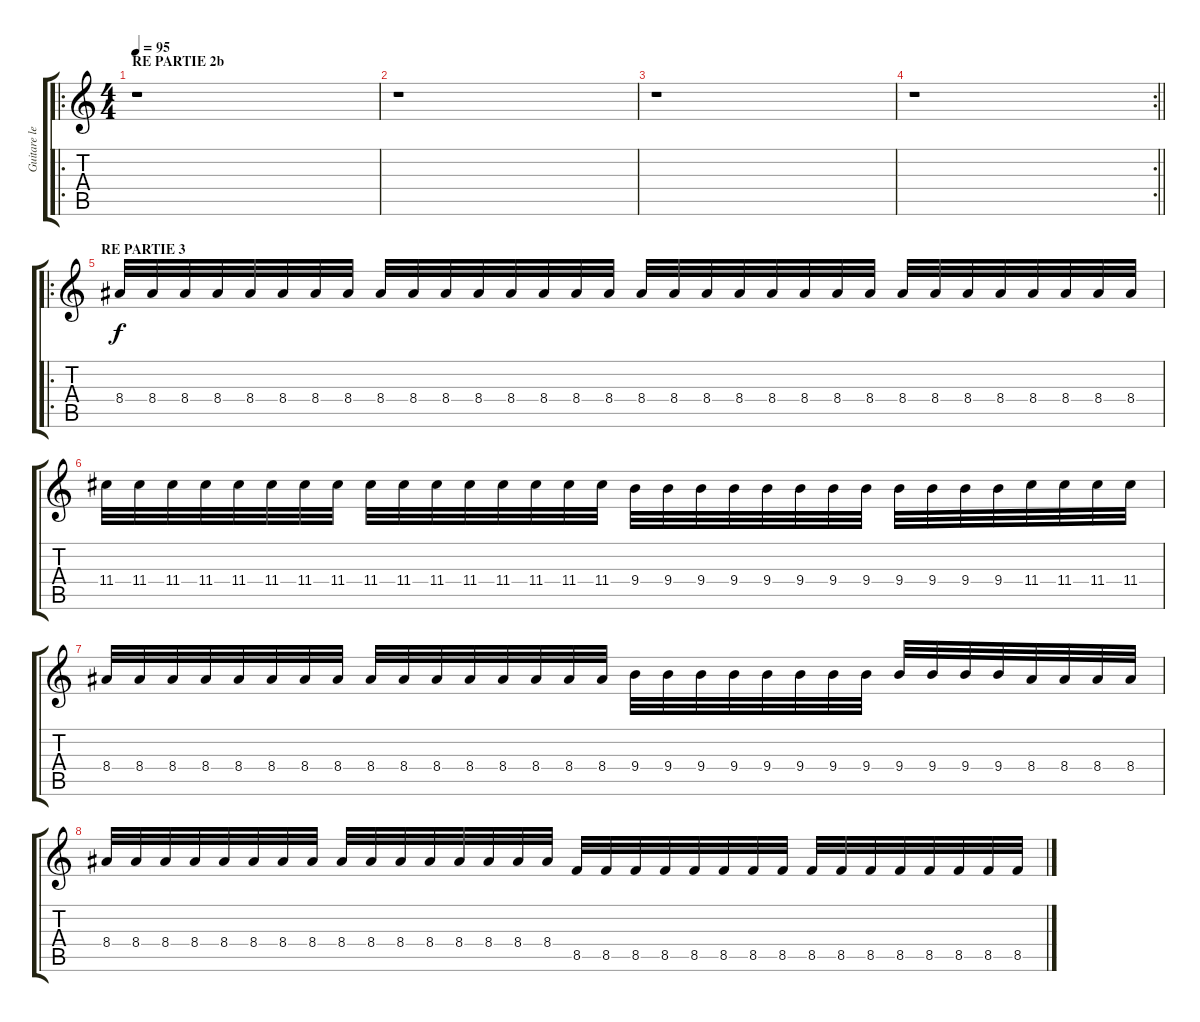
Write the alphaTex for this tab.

\track ("Guitare lead" "Guitare le") {instrument overdrivenguitar}
\staff {score tabs}
\tuning (E4 B3 G3 D3 A2 E2) {hide}
\ro
\ts (4 4)
\section ("" "RE PARTIE 2b")
\tempo 95
\clef g2
\ks c
r.1{dy f} |
r.1 |
r.1 |
\rc 2
\barLineRight lightlight
r.1 |
\ro
\section ("" "RE PARTIE 3")
8.4.32 8.4.32 8.4.32 8.4.32 8.4.32 8.4.32 8.4.32 8.4.32 8.4.32 8.4.32 8.4.32 8.4.32 8.4.32 8.4.32 8.4.32 8.4.32 8.4.32 8.4.32 8.4.32 8.4.32 8.4.32 8.4.32 8.4.32 8.4.32 8.4.32 8.4.32 8.4.32 8.4.32 8.4.32 8.4.32 8.4.32 8.4.32 |
11.4.32 11.4.32 11.4.32 11.4.32 11.4.32 11.4.32 11.4.32 11.4.32 11.4.32 11.4.32 11.4.32 11.4.32 11.4.32 11.4.32 11.4.32 11.4.32 9.4.32 9.4.32 9.4.32 9.4.32 9.4.32 9.4.32 9.4.32 9.4.32 9.4.32 9.4.32 9.4.32 9.4.32 11.4.32 11.4.32 11.4.32 11.4.32 |
8.4.32 8.4.32 8.4.32 8.4.32 8.4.32 8.4.32 8.4.32 8.4.32 8.4.32 8.4.32 8.4.32 8.4.32 8.4.32 8.4.32 8.4.32 8.4.32 9.4.32 9.4.32 9.4.32 9.4.32 9.4.32 9.4.32 9.4.32 9.4.32 9.4.32 9.4.32 9.4.32 9.4.32 8.4.32 8.4.32 8.4.32 8.4.32 |
8.4.32 8.4.32 8.4.32 8.4.32 8.4.32 8.4.32 8.4.32 8.4.32 8.4.32 8.4.32 8.4.32 8.4.32 8.4.32 8.4.32 8.4.32 8.4.32 8.5.32 8.5.32 8.5.32 8.5.32 8.5.32 8.5.32 8.5.32 8.5.32 8.5.32 8.5.32 8.5.32 8.5.32 8.5.32 8.5.32 8.5.32 8.5.32
